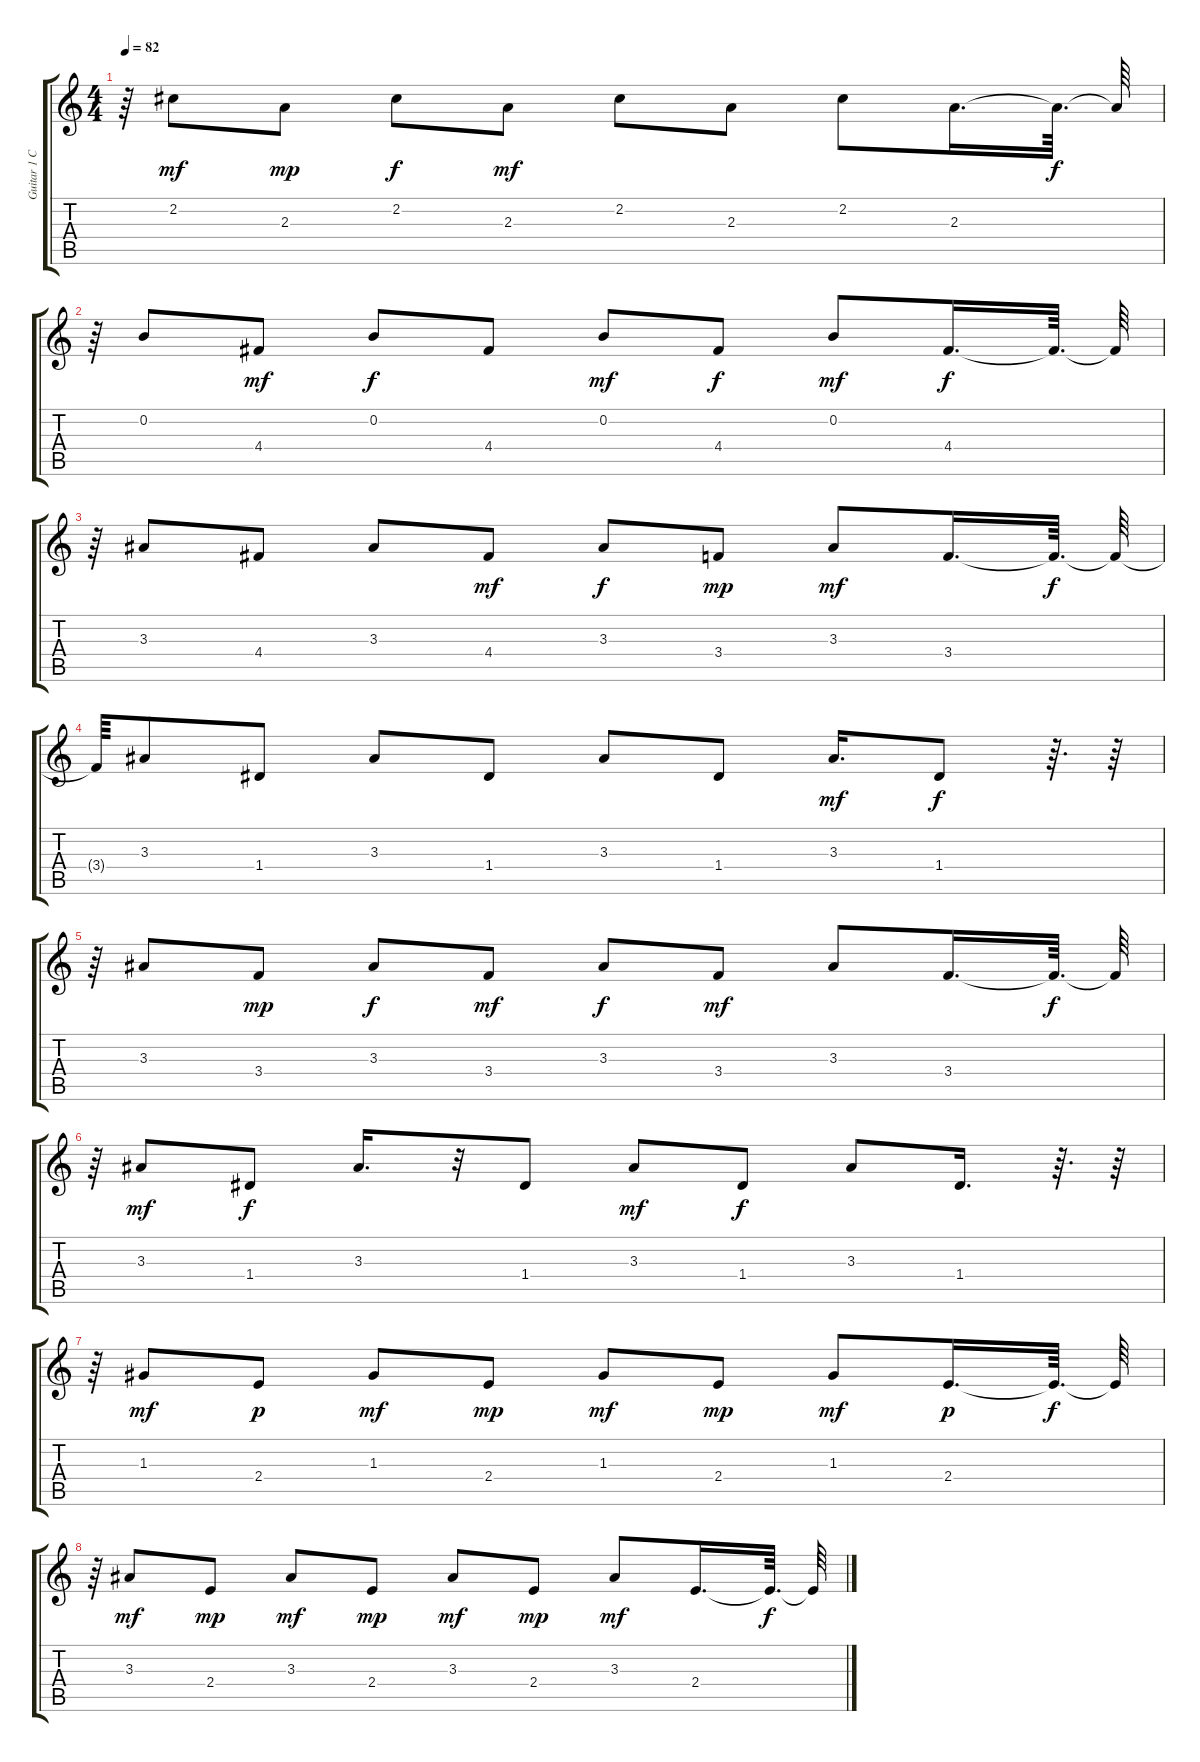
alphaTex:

\track ("Guitar 1 Clean" "Guitar 1 C") {instrument electricguitarclean}
\staff {score tabs}
\tuning (E4 B3 G3 D3 A2 E2) {hide}
\ts (4 4)
\tempo 82
\clef g2
\ks c
r.64{dy f} 2.2.8{dy mf} 2.3.8{dy mp} 2.2.8{dy f} 2.3.8{dy mf} 2.2.8 2.3.8 2.2.8 2.3.16{d} 2.3{t}.64{d dy f} 2.3{t}.64 |
r.64 0.2.8 4.4.8{dy mf} 0.2.8{dy f} 4.4.8 0.2.8{dy mf} 4.4.8{dy f} 0.2.8{dy mf} 4.4.16{d dy f} 4.4{t}.64{d} 4.4{t}.64 |
r.64 3.3.8 4.4.8 3.3.8 4.4.8{dy mf} 3.3.8{dy f} 3.4.8{dy mp} 3.3.8{dy mf} 3.4.16{d} 3.4{t}.64{d dy f} 3.4{t}.64 |
3.4{t}.64 3.3.8 1.4.8 3.3.8 1.4.8 3.3.8 1.4.8 3.3.16{d dy mf} 1.4.8{dy f} r.64{d} r.64 |
r.64 3.3.8 3.4.8{dy mp} 3.3.8{dy f} 3.4.8{dy mf} 3.3.8{dy f} 3.4.8{dy mf} 3.3.8 3.4.16{d} 3.4{t}.64{d dy f} 3.4{t}.64 |
r.64 3.3.8{dy mf} 1.4.8{dy f} 3.3.16{d} r.32 1.4.8 3.3.8{dy mf} 1.4.8{dy f} 3.3.8 1.4.16{d} r.64{d} r.64 |
r.64 1.3.8{dy mf} 2.4.8{dy p} 1.3.8{dy mf} 2.4.8{dy mp} 1.3.8{dy mf} 2.4.8{dy mp} 1.3.8{dy mf} 2.4.16{d dy p} 2.4{t}.64{d dy f} 2.4{t}.64 |
r.64 3.3.8{dy mf} 2.4.8{dy mp} 3.3.8{dy mf} 2.4.8{dy mp} 3.3.8{dy mf} 2.4.8{dy mp} 3.3.8{dy mf} 2.4.16{d} 2.4{t}.64{d dy f} 2.4{t}.64
